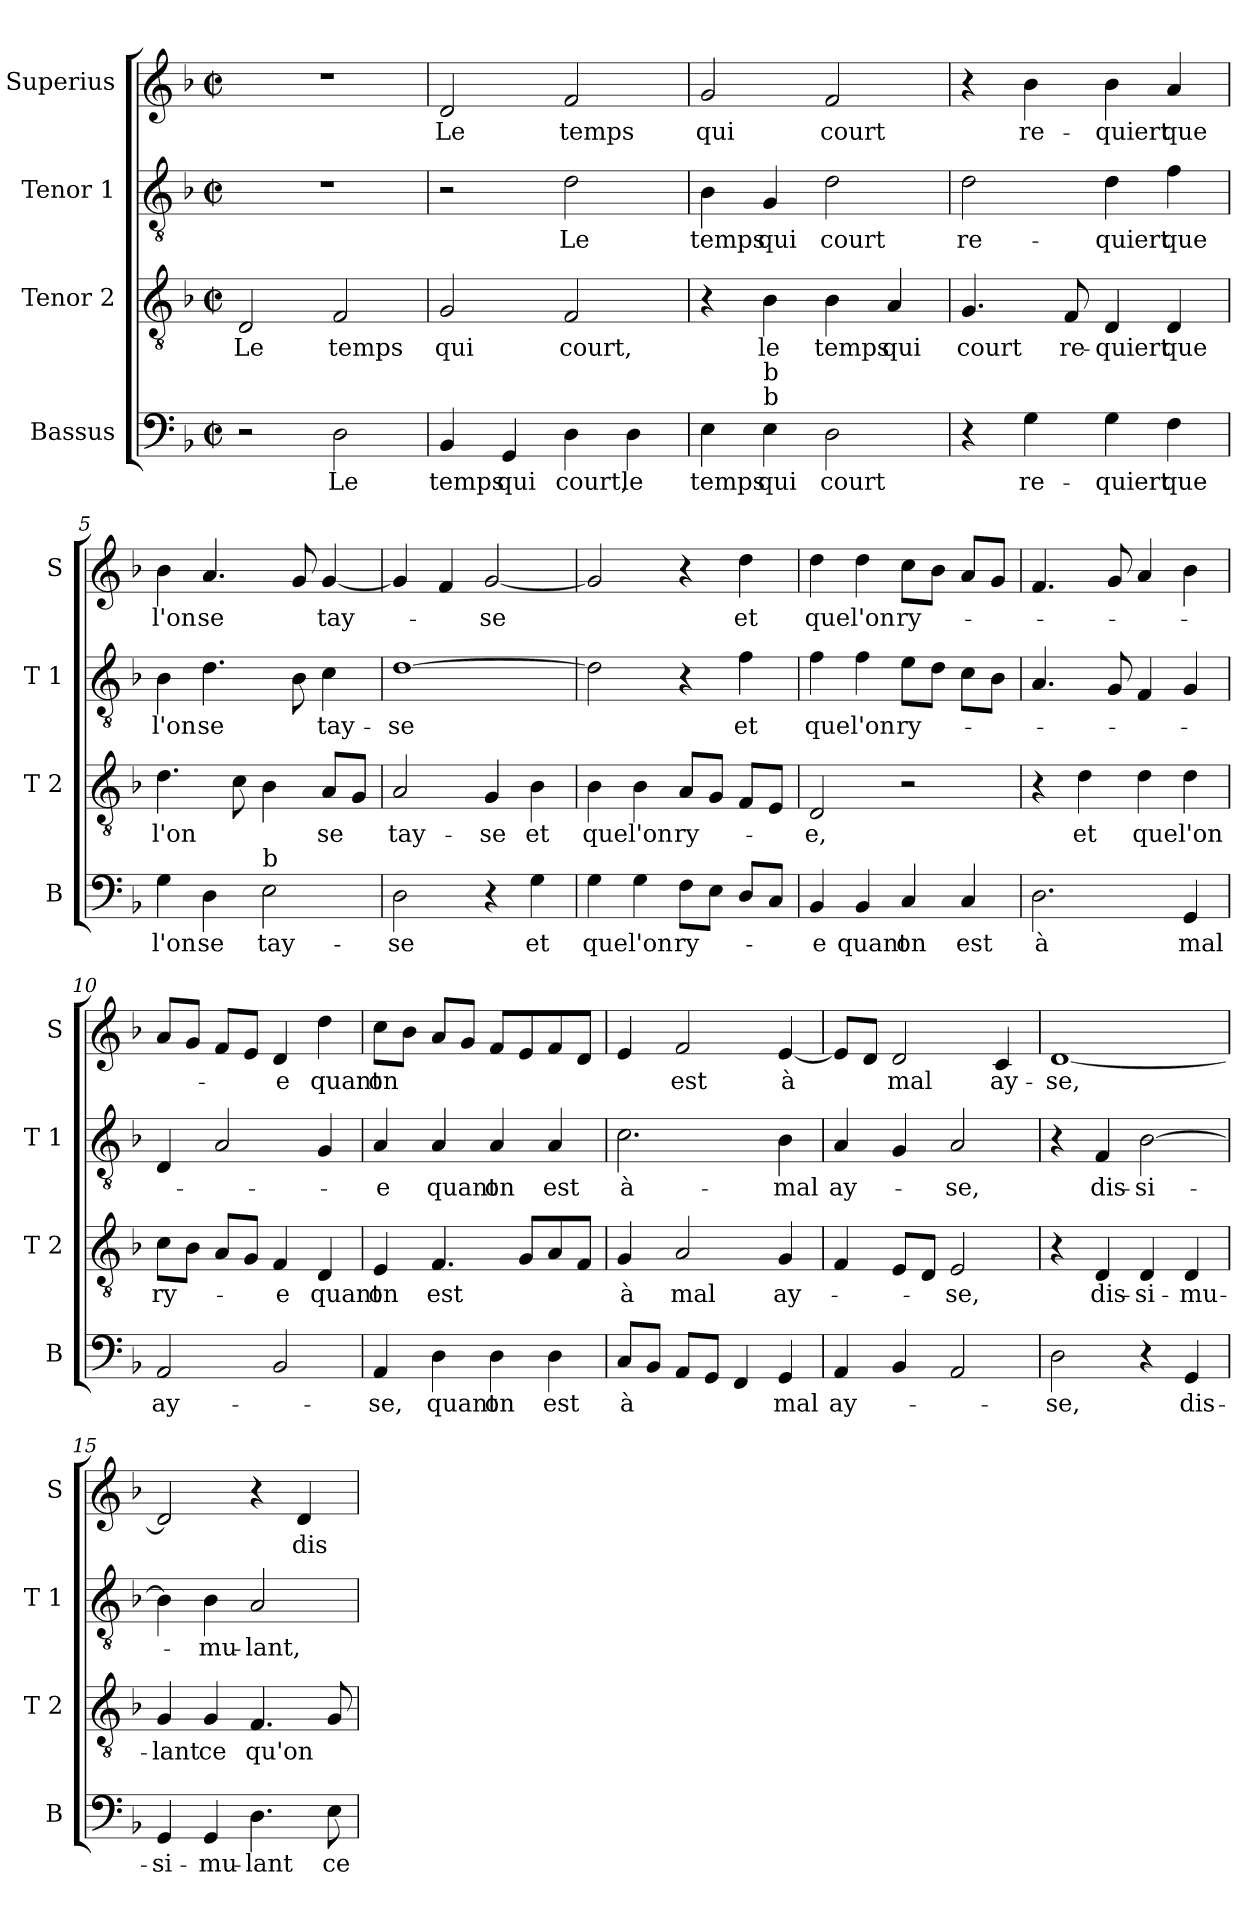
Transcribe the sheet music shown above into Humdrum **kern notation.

**kern	**text	**kern	**text	**kern	**text	**kern	**text
*part4	*part4	*part3	*part3	*part2	*part2	*part1	*part1
*staff4	*staff4	*staff3	*staff3	*staff2	*staff2	*staff1	*staff1
*I"Bassus	*	*I"Tenor 2	*	*I"Tenor 1	*	*I"Superius	*
*I'B	*	*I'T 2	*	*I'T 1	*	*I'S	*
*clefF4	*	*clefGv2	*	*clefGv2	*	*clefG2	*
*k[b-]	*	*k[b-]	*	*k[b-]	*	*k[b-]	*
*F:	*	*F:	*	*F:	*	*F:	*
*M2/2	*	*M2/2	*	*M2/2	*	*M2/2	*
*met(c|)	*	*met(c|)	*	*met(c|)	*	*met(c|)	*
=1	=1	=1	=1	=1	=1	=1	=1
2r	.	2D/	Le	1r	.	1r	.
2D\	Le	2F/	temps	.	.	.	.
=2	=2	=2	=2	=2	=2	=2	=2
4BB-/	temps	2G/	qui	2r	.	2d/	Le
4GG/	qui	.	.	.	.	.	.
4D\	court,	2F/	court,	2d\	Le	2f/	temps
4D\	le	.	.	.	.	.	.
=3	=3	=3	=3	=3	=3	=3	=3
4E\	temps	4r	.	4B-\	temps	2g/	qui
!LO:TX:a:t=b	!	!	!	!	!	!	!
!LO:TX:a:t=b	!	!	!	!	!	!	!
4E\	qui	4B-\	le	4G/	qui	.	.
2D\	court	4B-\	temps	2d\	court	2f/	court
.	.	4A/	qui	.	.	.	.
=4	=4	=4	=4	=4	=4	=4	=4
4r	.	4.G/	court	2d\	re-	4r	.
4G\	re-	.	.	.	.	4b-\	re-
.	.	8F/	re-	.	.	.	.
4G\	-quiert	4D/	-quiert	4d\	-quiert	4b-\	-quiert
4F\	que	4D/	que	4f\	que	4a/	que
!!LO:LB:g=z
=5	=5	=5	=5	=5	=5	=5	=5
4G\	l'on	4.d\	l'on	4B-\	l'on	4b-\	l'on
4D\	se	.	.	4.d\	se	4.a/	se
.	.	8c\	.	.	.	.	.
!LO:TX:a:t=b	!	!	!	!	!	!	!
2E\	tay-	4B-\	.	.	.	.	.
.	.	.	.	8B-\	.	8g/	.
.	.	8A/L	se	4c\	tay-	[4g/	tay-
.	.	8G/J	.	.	.	.	.
=6	=6	=6	=6	=6	=6	=6	=6
2D\	-se	2A/	tay-	[1d	-se	4g/]	.
.	.	.	.	.	.	4f/	.
4r	.	4G/	-se	.	.	[2g/	-se
4G\	et	4B-\	et	.	.	.	.
=7	=7	=7	=7	=7	=7	=7	=7
4G\	que	4B-\	que	2d\]	.	2g/]	.
4G\	l'on	4B-\	l'on	.	.	.	.
8F\L	ry-	8A/L	ry-	4r	.	4r	.
8E\J	.	8G/J	.	.	.	.	.
8D/L	.	8F/L	.	4f\	et	4dd\	et
8C/J	.	8E/J	.	.	.	.	.
=8	=8	=8	=8	=8	=8	=8	=8
4BB-/	-e	2D/	-e,	4f\	que	4dd\	que
4BB-/	quant	.	.	4f\	l'on	4dd\	l'on
4C/	on	2r	.	8e\L	ry-	8cc\L	ry-
.	.	.	.	8d\J	.	8b-\J	.
4C/	est	.	.	8c\L	.	8a/L	.
.	.	.	.	8B-\J	.	8g/J	.
=9	=9	=9	=9	=9	=9	=9	=9
2.D\	à	4r	.	4.A/	.	4.f/	.
.	.	4d\	et	.	.	.	.
.	.	.	.	8G/	.	8g/	.
.	.	4d\	que	4F/	.	4a/	.
4GG/	mal	4d\	l'on	4G/	.	4b-\	.
!!LO:LB:g=z
=10	=10	=10	=10	=10	=10	=10	=10
2AA/	ay-	8c\L	ry-	4D/	.	8a/L	.
.	.	8B-\J	.	.	.	8g/J	.
.	.	8A/L	.	2A/	.	8f/L	.
.	.	8G/J	.	.	.	8e/J	.
2BB-/	.	4F/	-e	.	.	4d/	-e
.	.	4D/	quant	4G/	.	4dd\	quant
=11	=11	=11	=11	=11	=11	=11	=11
4AA/	-se,	4E/	on	4A/	-e	8cc\L	on
.	.	.	.	.	.	8b-\J	.
4D\	quant	4.F/	est	4A/	quant	8a/L	.
.	.	.	.	.	.	8g/J	.
4D\	on	.	.	4A/	on	8f/L	.
.	.	8G/L	.	.	.	8e/	.
4D\	est	8A/	.	4A/	est	8f/	.
.	.	8F/J	.	.	.	8d/J	.
=12	=12	=12	=12	=12	=12	=12	=12
8C/L	à	4G/	à	2.c\	à-	4e/	.
8BB-/J	.	.	.	.	.	.	.
8AA/L	.	2A/	mal	.	.	2f/	est
8GG/J	.	.	.	.	.	.	.
4FF/	.	.	.	.	.	.	.
4GG/	mal	4G/	ay-	4B-\	-mal	[4e/	à
=13	=13	=13	=13	=13	=13	=13	=13
4AA/	ay-	4F/	.	4A/	ay-	8e/L]	.
.	.	.	.	.	.	8d/J	.
4BB-/	.	8E/L	.	4G/	.	2d/	mal
.	.	8D/J	.	.	.	.	.
2AA/	.	2E/	-se,	2A/	-se,	.	.
.	.	.	.	.	.	4c/	ay-
=14	=14	=14	=14	=14	=14	=14	=14
2D\	-se,	4r	.	4r	.	[1d	-se,
.	.	4D/	dis-	4F/	dis-	.	.
4r	.	4D/	-si-	[2B-\	-si-	.	.
4GG/	dis-	4D/	-mu-	.	.	.	.
!!LO:PB:g=z
=15	=15	=15	=15	=15	=15	=15	=15
4GG/	-si-	4G/	-lant	4B-\]	.	2d/]	.
4GG/	-mu-	4G/	ce	4B-\	-mu-	.	.
4.D\	-lant	4.F/	qu'on	2A/	-lant,	4r	.
.	.	.	.	.	.	4d/	dis-
8E\	ce	8G/	.	.	.	.	.
=	=	=	=	=	=	=	=
*-	*-	*-	*-	*-	*-	*-	*-
